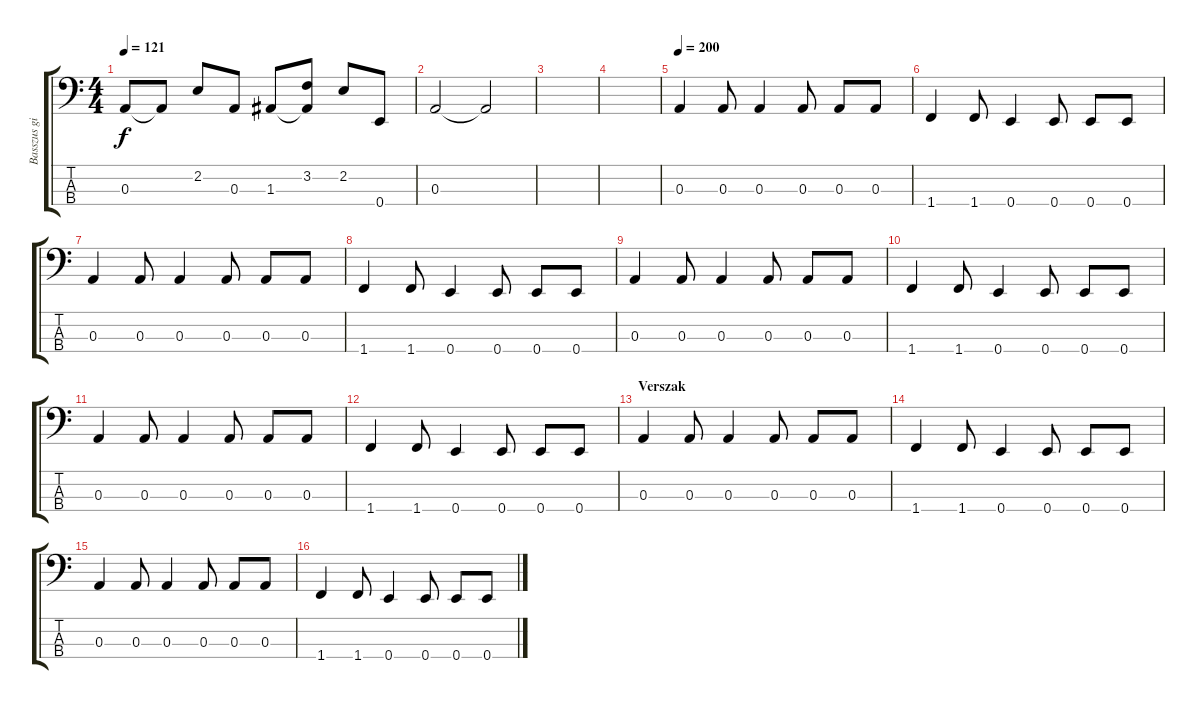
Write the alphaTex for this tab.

\track ("Basszus gitár" "Basszus gi") {instrument electricbassfinger}
\staff {score tabs}
\tuning (G2 D2 A1 E1) {hide}
\ts (4 4)
\tempo 121
\clef f4
\ks c
0.3.8{dy f} 0.3{t}.8 2.2.8 0.3.8 1.3.8 (3.2 1.3{t}).8 2.2.8 0.4.8 |
0.3.2 0.3{t}.2 |
|
|
\tempo 200
0.3.4 0.3.8 0.3.4 0.3.8 0.3.8 0.3.8 |
1.4.4 1.4.8 0.4.4 0.4.8 0.4.8 0.4.8 |
0.3.4 0.3.8 0.3.4 0.3.8 0.3.8 0.3.8 |
1.4.4 1.4.8 0.4.4 0.4.8 0.4.8 0.4.8 |
0.3.4 0.3.8 0.3.4 0.3.8 0.3.8 0.3.8 |
1.4.4 1.4.8 0.4.4 0.4.8 0.4.8 0.4.8 |
0.3.4 0.3.8 0.3.4 0.3.8 0.3.8 0.3.8 |
1.4.4 1.4.8 0.4.4 0.4.8 0.4.8 0.4.8 |
\section ("" "Verszak")
0.3.4 0.3.8 0.3.4 0.3.8 0.3.8 0.3.8 |
1.4.4 1.4.8 0.4.4 0.4.8 0.4.8 0.4.8 |
0.3.4 0.3.8 0.3.4 0.3.8 0.3.8 0.3.8 |
1.4.4 1.4.8 0.4.4 0.4.8 0.4.8 0.4.8
